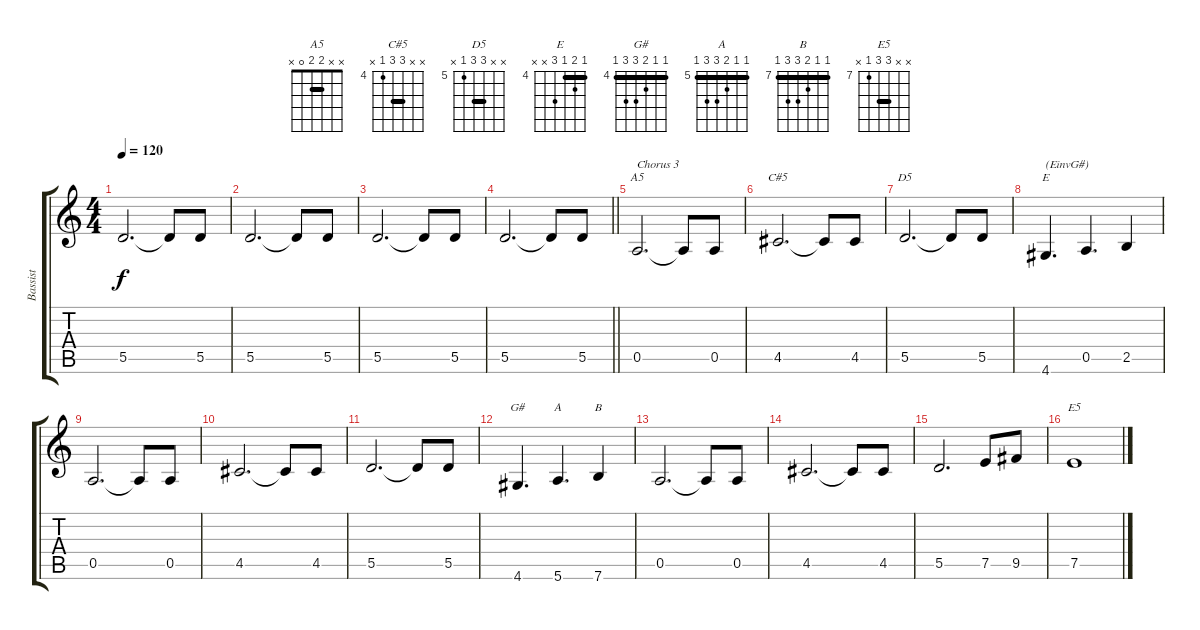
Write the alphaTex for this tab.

\track ("Bassist" "Bassist") {instrument electricbassfinger}
\staff {score tabs}
\tuning (E4 B3 G3 D3 A2 E2) {hide}
\chord ("A5" x x 2 2 0 x) {barre 2}
\chord ("C#5" x x 6 6 4 x) {firstfret 4 barre 6}
\chord ("D5" x x 7 7 5 x) {firstfret 5 barre 7}
\chord ("E" 4 5 4 6 x x) {firstfret 4 barre 4}
\chord ("G#" 4 4 5 6 6 4) {firstfret 4 barre 4}
\chord ("A" 5 5 6 7 7 5) {firstfret 5 barre 5}
\chord ("B" 7 7 8 9 9 7) {firstfret 7 barre 7}
\chord ("E5" x x 9 9 7 x) {firstfret 7 barre 9}
\ts (4 4)
\tempo 120
\clef g2
\ks c
5.5.2{d dy f} 5.5{t}.8 5.5.8 |
5.5.2{d} 5.5{t}.8 5.5.8 |
5.5.2{d} 5.5{t}.8 5.5.8 |
\barLineRight lightlight
5.5.2{d} 5.5{t}.8 5.5.8 |
0.5.2{d ch "A5" txt "Chorus 3"} 0.5{t}.8 0.5.8 |
4.5.2{d ch "C#5"} 4.5{t}.8 4.5.8 |
5.5.2{d ch "D5"} 5.5{t}.8 5.5.8 |
4.6.4{d ch "E" txt "(EinvG#)"} 0.5.4{d} 2.5.4 |
0.5.2{d} 0.5{t}.8 0.5.8 |
4.5.2{d} 4.5{t}.8 4.5.8 |
5.5.2{d} 5.5{t}.8 5.5.8 |
4.6.4{d ch "G#"} 5.6.4{d ch "A"} 7.6.4{ch "B"} |
0.5.2{d} 0.5{t}.8 0.5.8 |
4.5.2{d} 4.5{t}.8 4.5.8 |
5.5.2{d} 7.5.8 9.5.8 |
7.5.1{ch "E5"}
